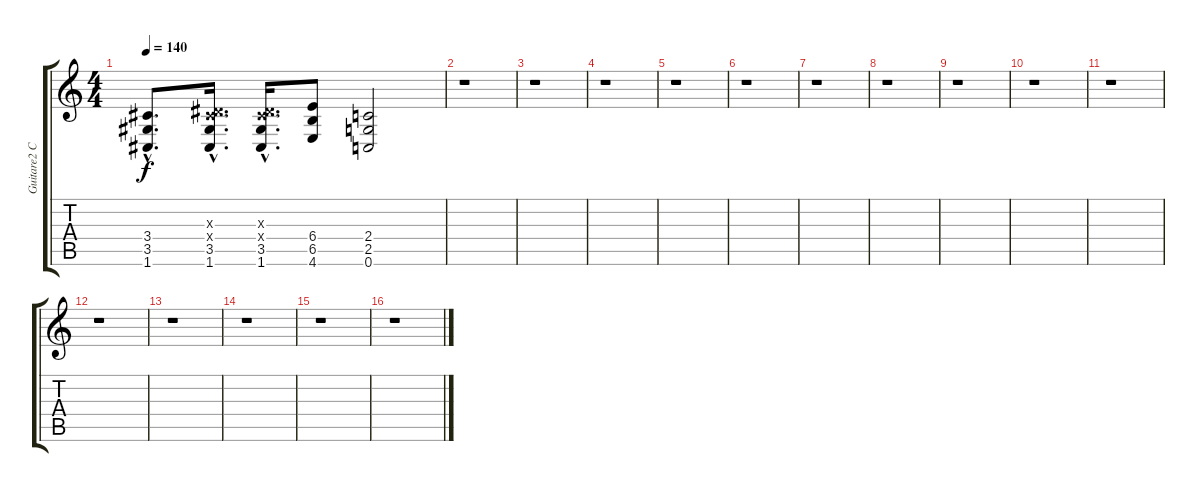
\track ("Guitare2 C" "Guitare2 C") {instrument overdrivenguitar}
\staff {score tabs}
\tuning (C4 G3 Eb3 Bb2 F2 C2) {hide}
\ts (4 4)
\tempo 140
\clef g2
\ks c
(3.4{hac} 3.5{hac} 1.6{hac}).8{d dy f} (0.3{hac x} 3.4{hac x} 3.5{hac} 1.6{hac}).16{d} (0.3{hac x} 3.4{hac x} 3.5{hac} 1.6{hac}).16{d} (6.4 6.5 4.6).8 (2.4 2.5 0.6).2 |
r.1 |
r.1 |
r.1 |
r.1 |
r.1 |
r.1 |
r.1 |
r.1 |
r.1 |
r.1 |
r.1 |
r.1 |
r.1 |
r.1 |
r.1
